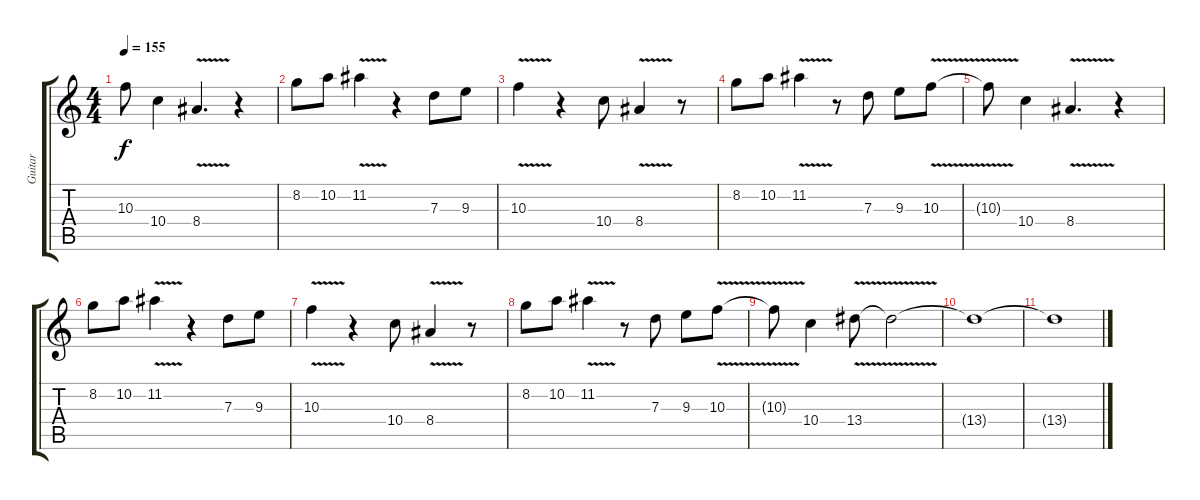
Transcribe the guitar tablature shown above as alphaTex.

\track ("Guitar" "Guitar") {instrument distortionguitar}
\staff {score tabs}
\tuning (E4 B3 G3 D3 A2 E2) {hide}
\ts (4 4)
\tempo 155
\clef g2
\ks c
10.3{t}.8{dy f} 10.4.4 8.4{v}.4{d} r.4 |
8.2.8 10.2.8 11.2{v}.4 r.4 7.3.8 9.3.8 |
10.3{v}.4 r.4 10.4.8 8.4{v}.4 r.8 |
8.2.8 10.2.8 11.2{v}.4 r.8 7.3.8 9.3.8 10.3{v}.8 |
10.3{t}.8 10.4.4 8.4{v}.4{d} r.4 |
8.2.8 10.2.8 11.2{v}.4 r.4 7.3.8 9.3.8 |
10.3{v}.4 r.4 10.4.8 8.4{v}.4 r.8 |
8.2.8 10.2.8 11.2{v}.4 r.8 7.3.8 9.3.8 10.3{v}.8 |
10.3{t}.8 10.4.4 13.4{v}.8 13.4{t}.2 |
13.4{t}.1 |
13.4{t}.1
